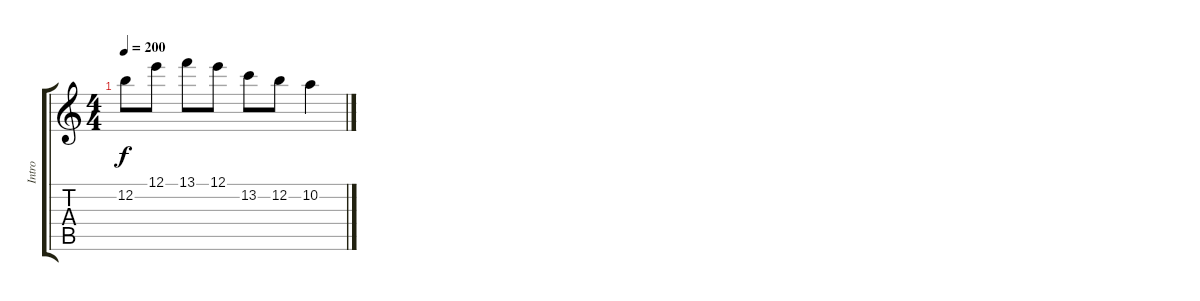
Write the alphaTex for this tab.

\track ("Intro" "Intro") {instrument acousticguitarnylon}
\staff {score tabs}
\tuning (E4 B3 G3 D3 A2 E2) {hide}
\ts (4 4)
\tempo 200
\clef g2
\ks c
12.2.8{dy f} 12.1.8 13.1.8 12.1.8 13.2.8 12.2.8 10.2.4
